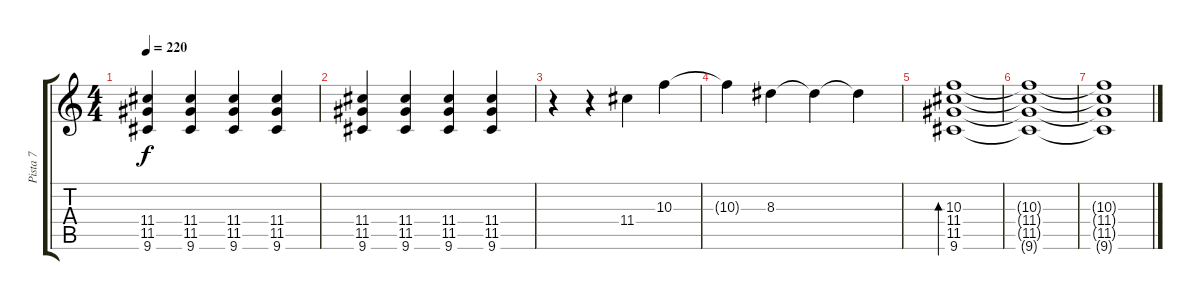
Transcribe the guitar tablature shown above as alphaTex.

\track ("Pista 7" "Pista 7") {instrument electricguitarjazz}
\staff {score tabs}
\tuning (E4 B3 G3 D3 A2 E2) {hide}
\ts (4 4)
\tempo 220
\clef g2
\ks c
(11.4 11.5 9.6).4{dy f} (11.4 11.5 9.6).4 (11.4 11.5 9.6).4 (11.4 11.5 9.6).4 |
(11.4 11.5 9.6).4 (11.4 11.5 9.6).4 (11.4 11.5 9.6).4 (11.4 11.5 9.6).4 |
r.4{instrument electricguitarjazz} r.4 11.4.4 10.3.4 |
10.3{t}.4 8.3.4 8.3{t}.4 8.3{t}.4 |
(10.3 11.4 11.5 9.6).1{bd 480 instrument electricguitarjazz} |
(10.3{t} 11.4{t} 11.5{t} 9.6{t}).1 |
(10.3{t} 11.4{t} 11.5{t} 9.6{t}).1
